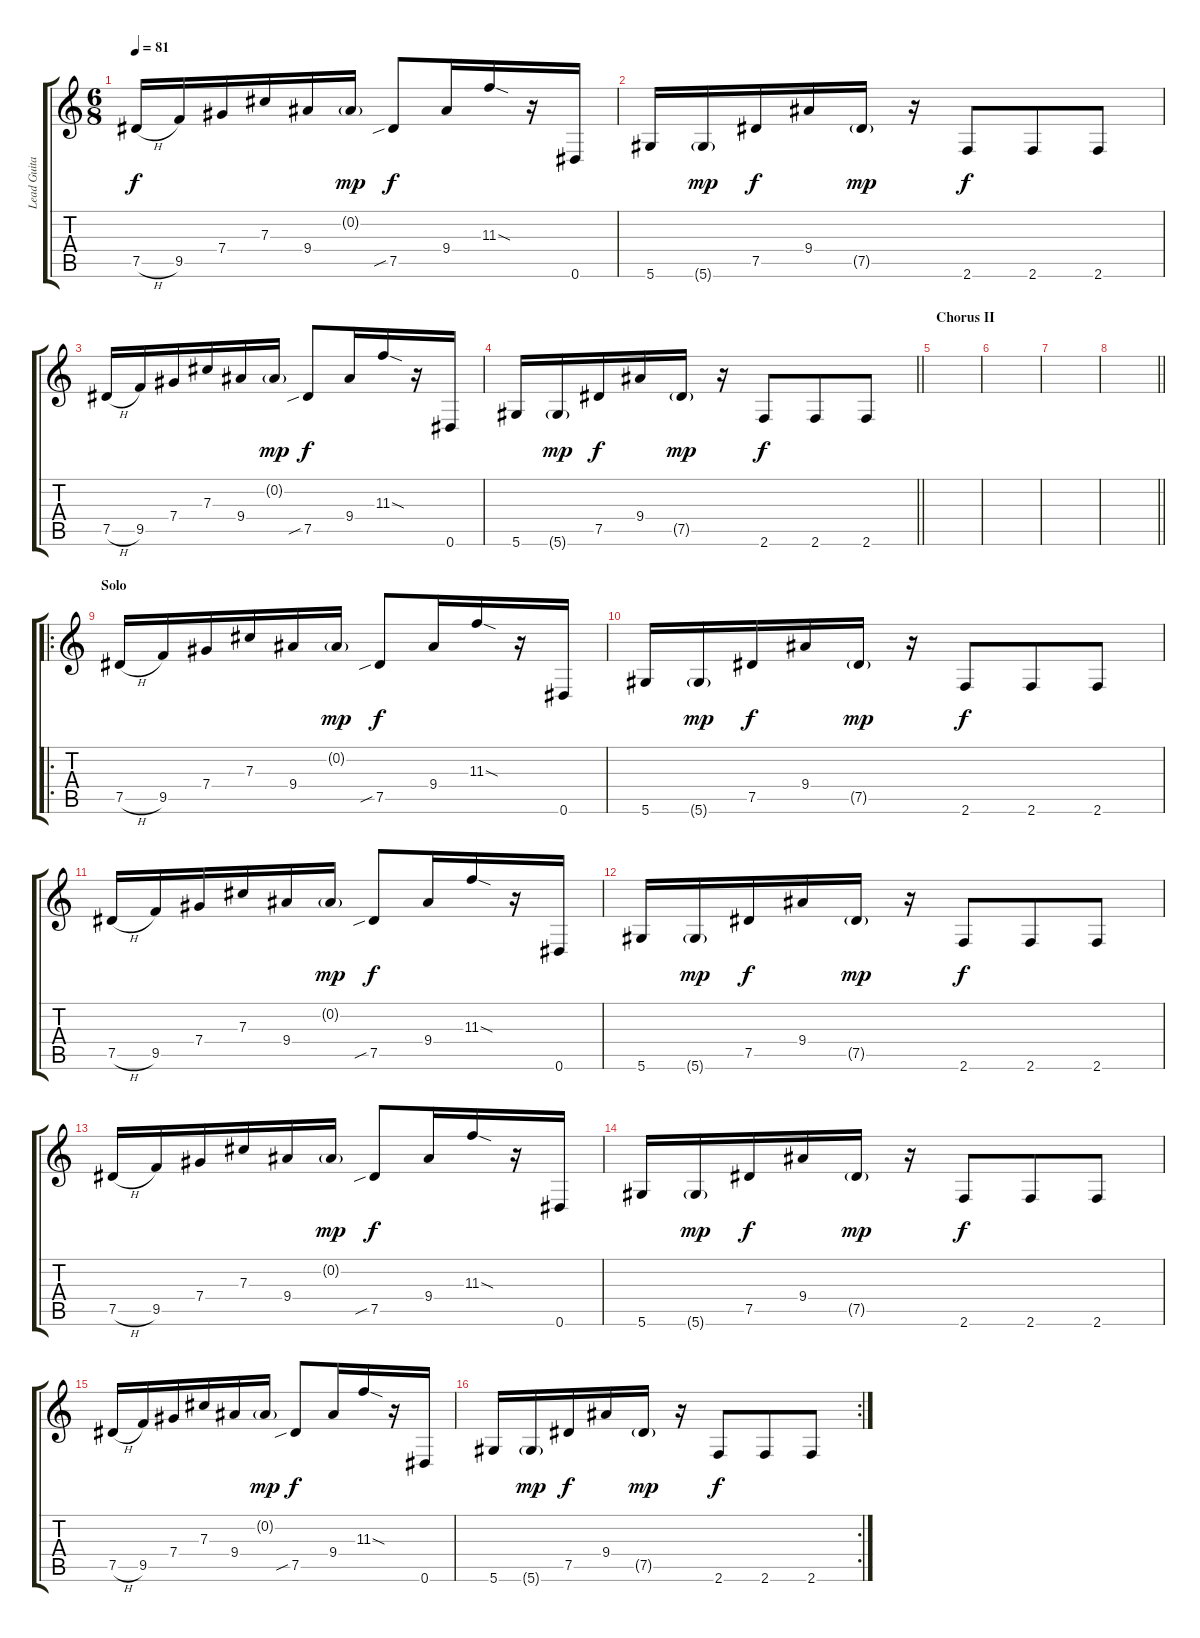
\track ("Lead Guitar I" "Lead Guita") {instrument acousticguitarsteel}
\staff {score tabs}
\tuning (Eb4 Bb3 Gb3 Db3 Ab2 Eb2) {hide}
\ts (6 8)
\tempo 81
\clef g2
\ks c
7.5{h}.16{dy f} 9.5.16 7.4.16 7.3.16 9.4.16 0.2{g}.16{dy mp} 7.5{sib}.8{dy f} 9.4.16 11.3{sod}.16 r.16 0.6.16 |
5.6.16 5.6{g}.16{dy mp} 7.5.16{dy f} 9.4.16 7.5{g}.16{dy mp} r.16 2.6.8{dy f} 2.6.8 2.6.8 |
7.5{h}.16 9.5.16 7.4.16 7.3.16 9.4.16 0.2{g}.16{dy mp} 7.5{sib}.8{dy f} 9.4.16 11.3{sod}.16 r.16 0.6.16 |
\barLineRight lightlight
5.6.16 5.6{g}.16{dy mp} 7.5.16{dy f} 9.4.16 7.5{g}.16{dy mp} r.16 2.6.8{dy f} 2.6.8 2.6.8 |
\section ("" "Chorus II")
|
|
|
\barLineRight lightlight
|
\ro
\section ("" "Solo")
7.5{h}.16 9.5.16 7.4.16 7.3.16 9.4.16 0.2{g}.16{dy mp} 7.5{sib}.8{dy f} 9.4.16 11.3{sod}.16 r.16 0.6.16 |
5.6.16 5.6{g}.16{dy mp} 7.5.16{dy f} 9.4.16 7.5{g}.16{dy mp} r.16 2.6.8{dy f} 2.6.8 2.6.8 |
7.5{h}.16 9.5.16 7.4.16 7.3.16 9.4.16 0.2{g}.16{dy mp} 7.5{sib}.8{dy f} 9.4.16 11.3{sod}.16 r.16 0.6.16 |
5.6.16 5.6{g}.16{dy mp} 7.5.16{dy f} 9.4.16 7.5{g}.16{dy mp} r.16 2.6.8{dy f} 2.6.8 2.6.8 |
7.5{h}.16 9.5.16 7.4.16 7.3.16 9.4.16 0.2{g}.16{dy mp} 7.5{sib}.8{dy f} 9.4.16 11.3{sod}.16 r.16 0.6.16 |
5.6.16 5.6{g}.16{dy mp} 7.5.16{dy f} 9.4.16 7.5{g}.16{dy mp} r.16 2.6.8{dy f} 2.6.8 2.6.8 |
7.5{h}.16 9.5.16 7.4.16 7.3.16 9.4.16 0.2{g}.16{dy mp} 7.5{sib}.8{dy f} 9.4.16 11.3{sod}.16 r.16 0.6.16 |
\rc 2
5.6.16 5.6{g}.16{dy mp} 7.5.16{dy f} 9.4.16 7.5{g}.16{dy mp} r.16 2.6.8{dy f} 2.6.8 2.6.8
